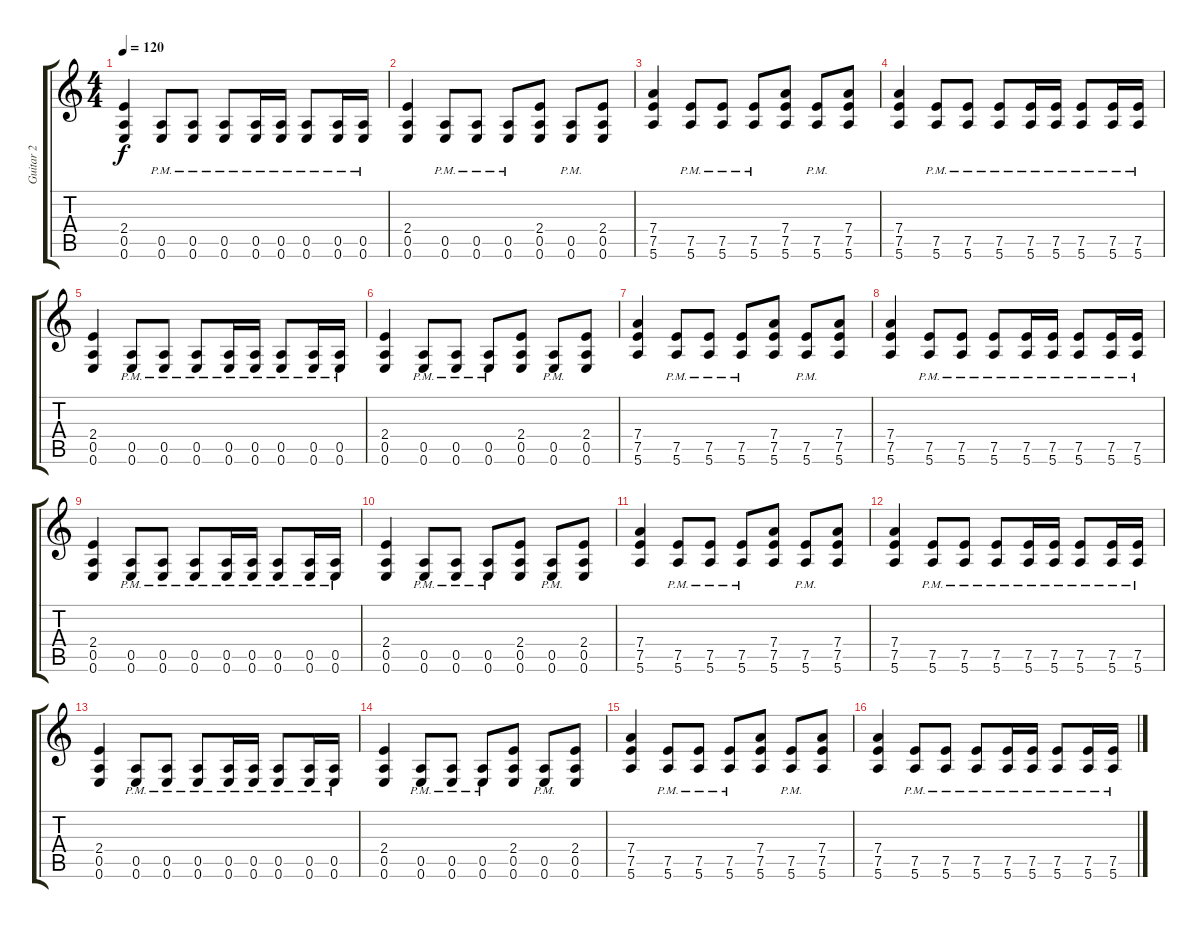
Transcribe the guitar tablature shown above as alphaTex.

\track ("Guitar 2" "Guitar 2") {instrument distortionguitar}
\staff {score tabs}
\tuning (E4 B3 G3 D3 A2 E2) {hide}
\ts (4 4)
\tempo 120
\clef g2
\ks c
(2.4 0.5 0.6).4{dy f} (0.5{pm} 0.6).8 (0.5{pm} 0.6).8 (0.5{pm} 0.6).8 (0.5 0.6{pm}).16 (0.5{pm} 0.6).16 (0.5{pm} 0.6).8 (0.5 0.6{pm}).16 (0.5{pm} 0.6).16 |
(2.4 0.5 0.6).4 (0.5{pm} 0.6).8 (0.5{pm} 0.6).8 (0.5{pm} 0.6).8 (2.4 0.5 0.6).8 (0.5{pm} 0.6).8 (2.4 0.5 0.6).8 |
(7.4 7.5 5.6).4 (7.5{pm} 5.6).8 (7.5{pm} 5.6).8 (7.5{pm} 5.6).8 (7.4 7.5 5.6).8 (7.5{pm} 5.6).8 (7.4 7.5 5.6).8 |
(7.4 7.5 5.6).4 (7.5{pm} 5.6).8 (7.5{pm} 5.6).8 (7.5{pm} 5.6).8 (7.5{pm} 5.6).16 (7.5{pm} 5.6).16 (7.5{pm} 5.6).8 (7.5{pm} 5.6).16 (7.5{pm} 5.6).16 |
(2.4 0.5 0.6).4 (0.5{pm} 0.6).8 (0.5{pm} 0.6).8 (0.5{pm} 0.6).8 (0.5 0.6{pm}).16 (0.5{pm} 0.6).16 (0.5{pm} 0.6).8 (0.5 0.6{pm}).16 (0.5{pm} 0.6).16 |
(2.4 0.5 0.6).4 (0.5{pm} 0.6).8 (0.5{pm} 0.6).8 (0.5{pm} 0.6).8 (2.4 0.5 0.6).8 (0.5{pm} 0.6).8 (2.4 0.5 0.6).8 |
(7.4 7.5 5.6).4 (7.5{pm} 5.6).8 (7.5{pm} 5.6).8 (7.5{pm} 5.6).8 (7.4 7.5 5.6).8 (7.5{pm} 5.6).8 (7.4 7.5 5.6).8 |
(7.4 7.5 5.6).4 (7.5{pm} 5.6).8 (7.5{pm} 5.6).8 (7.5{pm} 5.6).8 (7.5{pm} 5.6).16 (7.5{pm} 5.6).16 (7.5{pm} 5.6).8 (7.5{pm} 5.6).16 (7.5{pm} 5.6).16 |
\section ("" "")
(2.4 0.5 0.6).4 (0.5{pm} 0.6).8 (0.5{pm} 0.6).8 (0.5{pm} 0.6).8 (0.5 0.6{pm}).16 (0.5{pm} 0.6).16 (0.5{pm} 0.6).8 (0.5 0.6{pm}).16 (0.5{pm} 0.6).16 |
(2.4 0.5 0.6).4 (0.5{pm} 0.6).8 (0.5{pm} 0.6).8 (0.5{pm} 0.6).8 (2.4 0.5 0.6).8 (0.5{pm} 0.6).8 (2.4 0.5 0.6).8 |
(7.4 7.5 5.6).4 (7.5{pm} 5.6).8 (7.5{pm} 5.6).8 (7.5{pm} 5.6).8 (7.4 7.5 5.6).8 (7.5{pm} 5.6).8 (7.4 7.5 5.6).8 |
(7.4 7.5 5.6).4 (7.5{pm} 5.6).8 (7.5{pm} 5.6).8 (7.5{pm} 5.6).8 (7.5{pm} 5.6).16 (7.5{pm} 5.6).16 (7.5{pm} 5.6).8 (7.5{pm} 5.6).16 (7.5{pm} 5.6).16 |
(2.4 0.5 0.6).4 (0.5{pm} 0.6).8 (0.5{pm} 0.6).8 (0.5{pm} 0.6).8 (0.5 0.6{pm}).16 (0.5{pm} 0.6).16 (0.5{pm} 0.6).8 (0.5 0.6{pm}).16 (0.5{pm} 0.6).16 |
(2.4 0.5 0.6).4 (0.5{pm} 0.6).8 (0.5{pm} 0.6).8 (0.5{pm} 0.6).8 (2.4 0.5 0.6).8 (0.5{pm} 0.6).8 (2.4 0.5 0.6).8 |
(7.4 7.5 5.6).4 (7.5{pm} 5.6).8 (7.5{pm} 5.6).8 (7.5{pm} 5.6).8 (7.4 7.5 5.6).8 (7.5{pm} 5.6).8 (7.4 7.5 5.6).8 |
(7.4 7.5 5.6).4 (7.5{pm} 5.6).8 (7.5{pm} 5.6).8 (7.5{pm} 5.6).8 (7.5{pm} 5.6).16 (7.5{pm} 5.6).16 (7.5{pm} 5.6).8 (7.5{pm} 5.6).16 (7.5{pm} 5.6).16
